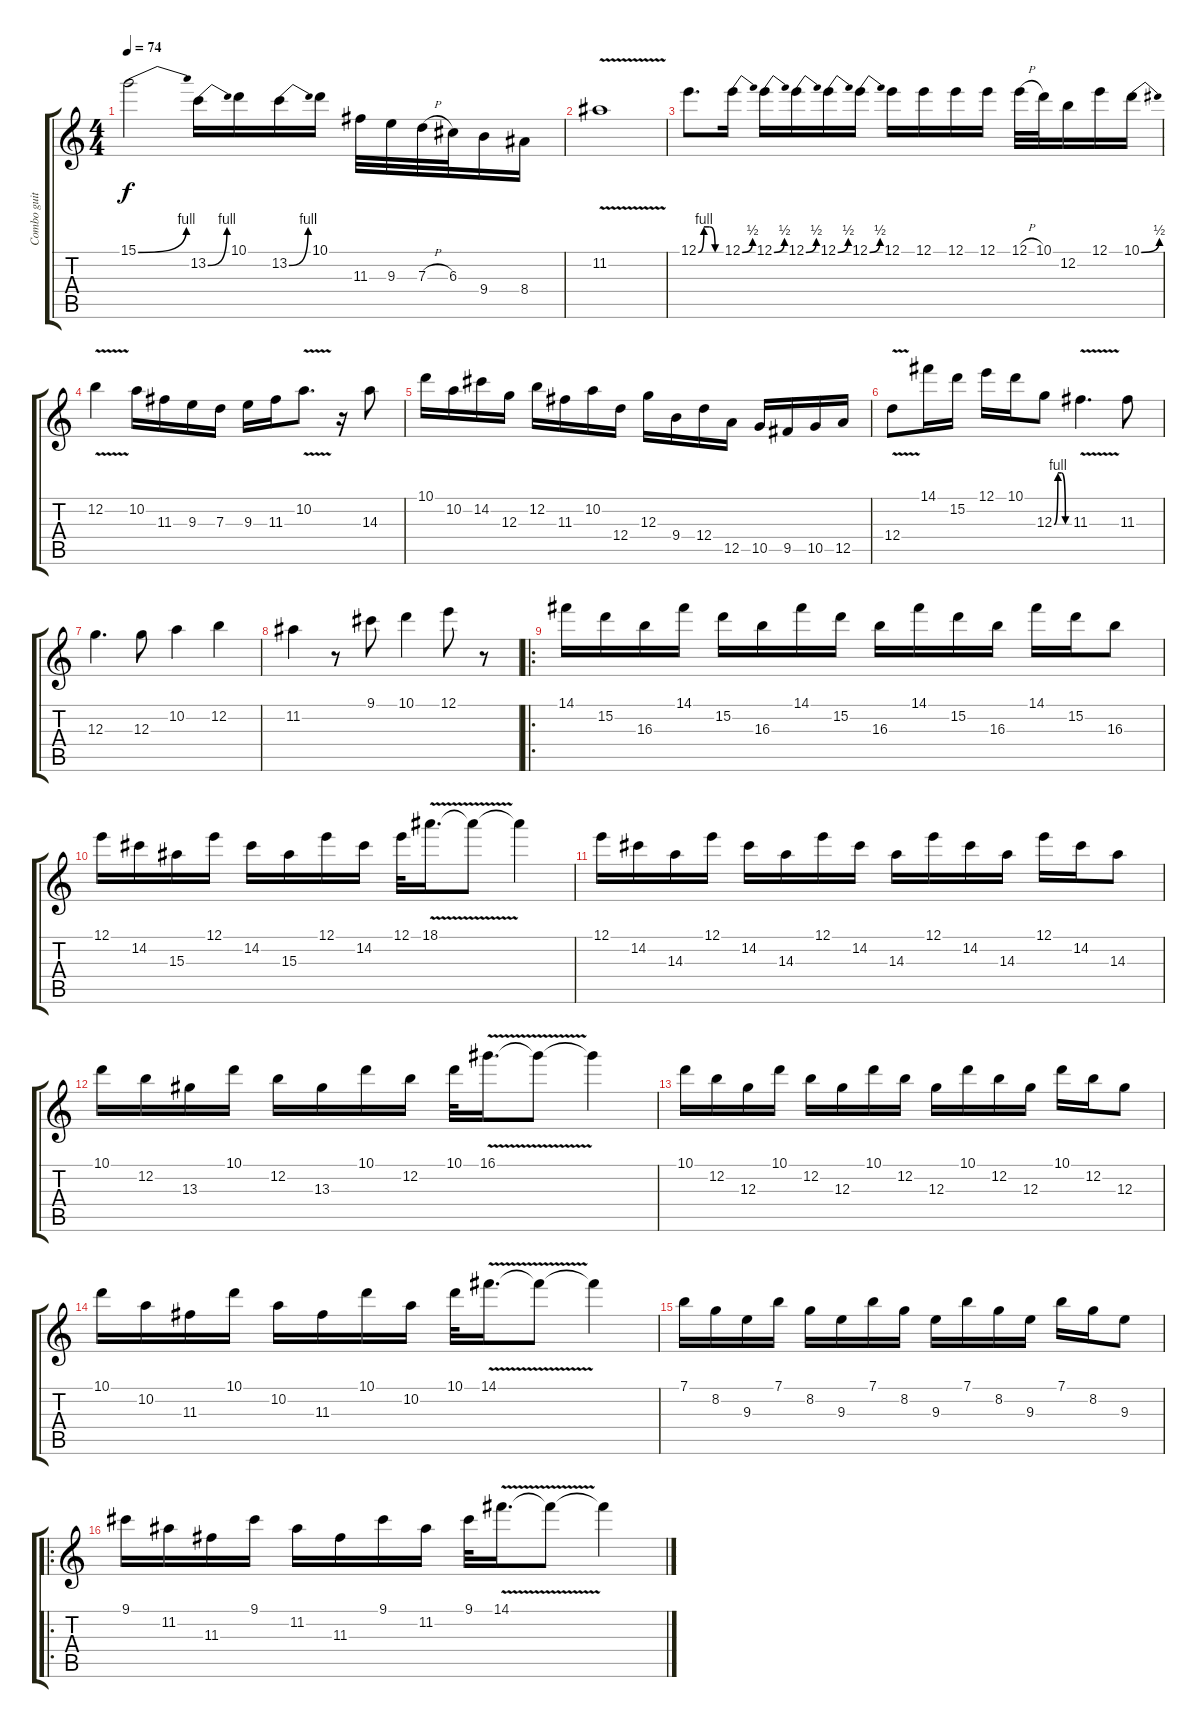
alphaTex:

\track ("Combo guitar solo" "Combo guit") {instrument overdrivenguitar}
\staff {score tabs}
\tuning (E4 B3 G3 D3 A2 E2) {hide}
\ts (4 4)
\tempo 74
\clef g2
\ks c
15.1{be (bend 0 0 60 4)}.2{dy f} 13.2{be (bend 0 0 60 4)}.16 10.1.16 13.2{be (bend 0 0 60 4)}.16 10.1.16 11.3.32 9.3.32 7.3{h}.32 6.3.32 9.4.16 8.4.16 |
11.2{v}.1 |
12.1{be (custom 0 0 15 4 30 4 45 0 60 0)}.8{d} 12.1{be (bend 0 0 60 2)}.16 12.1{be (bend 0 0 60 2)}.16 12.1{be (bend 0 0 60 2)}.16 12.1{be (bend 0 0 60 2)}.16 12.1{be (bend 0 0 60 2)}.16 12.1.16 12.1.16 12.1.16 12.1.16 12.1{h}.32 10.1.32 12.2.16 12.1.16 10.1{be (bend 0 0 60 2)}.16 |
12.2{v}.4 10.2.16 11.3.16 9.3.16 7.3.16 9.3.16 11.3.16 10.2{v}.8{d} r.16 14.3.8 |
10.1.16 10.2.16 14.2.16 12.3.16 12.2.16 11.3.16 10.2.16 12.4.16 12.3.16 9.4.16 12.4.16 12.5.16 10.5.16 9.5.16 10.5.16 12.5.16 |
12.4{v}.8 14.1.16 15.2.16 12.1.16 10.1.16 12.3{be (custom 0 0 15 4 30 4 45 0 60 0)}.8 11.3{v}.4{d} 11.3.8 |
12.3.4{d} 12.3.8 10.2.4 12.2.4 |
11.2.4 r.8 9.1.8 10.1.4 12.1.8 r.8 |
\ro
14.1.16 15.2.16 16.3.16 14.1.16 15.2.16 16.3.16 14.1.16 15.2.16 16.3.16 14.1.16 15.2.16 16.3.16 14.1.16 15.2.16 16.3.8 |
12.1.16 14.2.16 15.3.16 12.1.16 14.2.16 15.3.16 12.1.16 14.2.16 12.1.32 18.1{v}.16{d} 18.1{t}.8 18.1{t}.4 |
12.1.16 14.2.16 14.3.16 12.1.16 14.2.16 14.3.16 12.1.16 14.2.16 14.3.16 12.1.16 14.2.16 14.3.16 12.1.16 14.2.16 14.3.8 |
10.1.16 12.2.16 13.3.16 10.1.16 12.2.16 13.3.16 10.1.16 12.2.16 10.1.32 16.1{v}.16{d} 16.1{t}.8 16.1{t}.4 |
10.1.16 12.2.16 12.3.16 10.1.16 12.2.16 12.3.16 10.1.16 12.2.16 12.3.16 10.1.16 12.2.16 12.3.16 10.1.16 12.2.16 12.3.8 |
10.1.16 10.2.16 11.3.16 10.1.16 10.2.16 11.3.16 10.1.16 10.2.16 10.1.32 14.1{v}.16{d} 14.1{t}.8 14.1{t}.4 |
7.1.16 8.2.16 9.3.16 7.1.16 8.2.16 9.3.16 7.1.16 8.2.16 9.3.16 7.1.16 8.2.16 9.3.16 7.1.16 8.2.16 9.3.8 |
\ro
9.1.16 11.2.16 11.3.16 9.1.16 11.2.16 11.3.16 9.1.16 11.2.16 9.1.32 14.1{v}.16{d} 14.1{t}.8 14.1{t}.4
